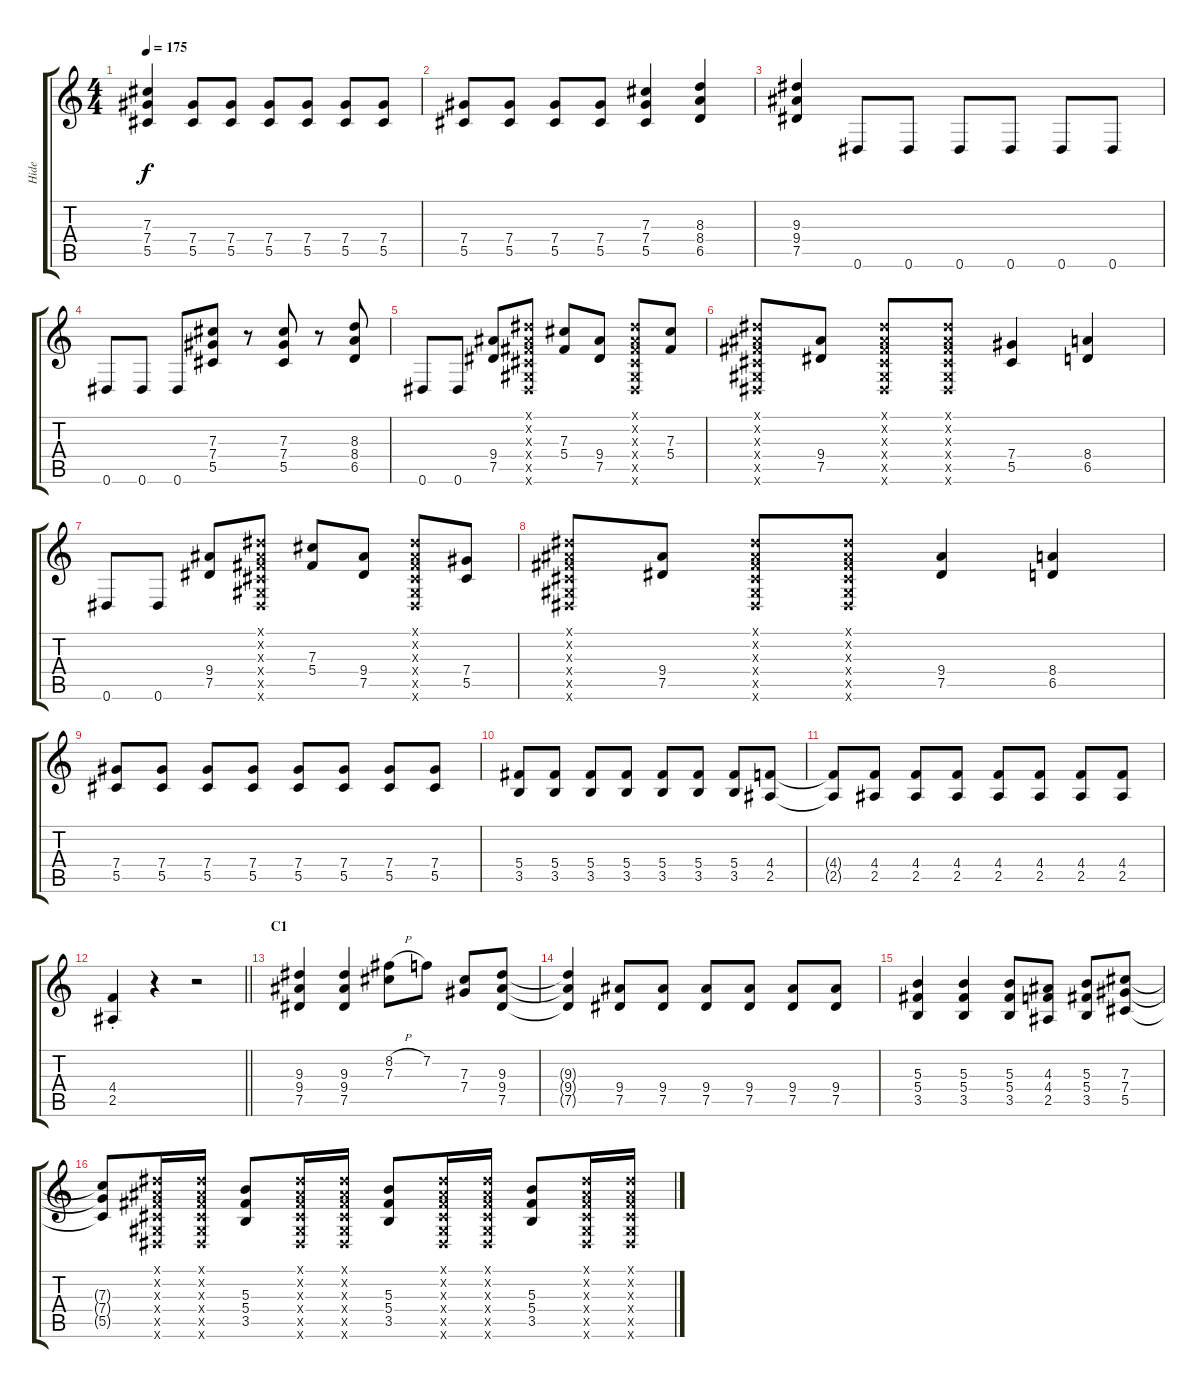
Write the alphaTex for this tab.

\track ("Hide" "Hide") {instrument distortionguitar}
\staff {score tabs}
\tuning (Eb4 Bb3 Gb3 Db3 Ab2 Eb2) {hide}
\ts (4 4)
\tempo 175
\clef g2
\ks c
(7.3 7.4 5.5).4{dy f} (7.4 5.5).8 (7.4 5.5).8 (7.4 5.5).8 (7.4 5.5).8 (7.4 5.5).8 (7.4 5.5).8 |
(7.4 5.5).8 (7.4 5.5).8 (7.4 5.5).8 (7.4 5.5).8 (7.3 7.4 5.5).4 (8.3 8.4 6.5).4 |
(9.3 9.4 7.5).4 0.6.8 0.6.8 0.6.8 0.6.8 0.6.8 0.6.8 |
0.6.8 0.6.8 0.6.8 (7.3 7.4 5.5).8 r.8 (7.3 7.4 5.5).8 r.8 (8.3 8.4 6.5).8 |
0.6.8 0.6.8 (9.4 7.5).8 (0.1{x} 0.2{x} 0.3{x} 0.4{x} 0.5{x} 0.6{x}).8 (7.3 5.4).8 (9.4 7.5).8 (0.1{x} 0.2{x} 0.3{x} 0.4{x} 0.5{x} 0.6{x}).8 (7.3 5.4).8 |
(0.1{x} 0.2{x} 0.3{x} 0.4{x} 0.5{x} 0.6{x}).8 (9.4 7.5).8 (0.1{x} 0.2{x} 0.3{x} 0.4{x} 0.5{x} 0.6{x}).8 (0.1{x} 0.2{x} 0.3{x} 0.4{x} 0.5{x} 0.6{x}).8 (7.4 5.5).4 (8.4 6.5).4 |
0.6.8 0.6.8 (9.4 7.5).8 (0.1{x} 0.2{x} 0.3{x} 0.4{x} 0.5{x} 0.6{x}).8 (7.3 5.4).8 (9.4 7.5).8 (0.1{x} 0.2{x} 0.3{x} 0.4{x} 0.5{x} 0.6{x}).8 (7.4 5.5).8 |
(0.1{x} 0.2{x} 0.3{x} 0.4{x} 0.5{x} 0.6{x}).8 (9.4 7.5).8 (0.1{x} 0.2{x} 0.3{x} 0.4{x} 0.5{x} 0.6{x}).8 (0.1{x} 0.2{x} 0.3{x} 0.4{x} 0.5{x} 0.6{x}).8 (9.4 7.5).4 (8.4 6.5).4 |
(7.4 5.5).8 (7.4 5.5).8 (7.4 5.5).8 (7.4 5.5).8 (7.4 5.5).8 (7.4 5.5).8 (7.4 5.5).8 (7.4 5.5).8 |
(5.4 3.5).8 (5.4 3.5).8 (5.4 3.5).8 (5.4 3.5).8 (5.4 3.5).8 (5.4 3.5).8 (5.4 3.5).8 (4.4 2.5).8 |
(4.4{t} 2.5{t}).8 (4.4 2.5).8 (4.4 2.5).8 (4.4 2.5).8 (4.4 2.5).8 (4.4 2.5).8 (4.4 2.5).8 (4.4 2.5).8 |
\barLineRight lightlight
(4.4{st} 2.5{st}).4 r.4 r.2 |
\section ("" "C1")
(9.3 9.4 7.5).4 (9.3 9.4 7.5).4 (8.2{h} 7.3).8 7.2.8 (7.3 7.4).8 (9.3 9.4 7.5).8 |
(9.3{t} 9.4{t} 7.5{t}).4 (9.4 7.5).8 (9.4 7.5).8 (9.4 7.5).8 (9.4 7.5).8 (9.4 7.5).8 (9.4 7.5).8 |
(5.3 5.4 3.5).4 (5.3 5.4 3.5).4 (5.3 5.4 3.5).8 (4.3 4.4 2.5).8 (5.3 5.4 3.5).8 (7.3 7.4 5.5).8 |
(7.3{t} 7.4{t} 5.5{t}).8 (0.1{x} 0.2{x} 0.3{x} 0.4{x} 0.5{x} 0.6{x}).16 (0.1{x} 0.2{x} 0.3{x} 0.4{x} 0.5{x} 0.6{x}).16 (5.3 5.4 3.5).8 (0.1{x} 0.2{x} 0.3{x} 0.4{x} 0.5{x} 0.6{x}).16 (0.1{x} 0.2{x} 0.3{x} 0.4{x} 0.5{x} 0.6{x}).16 (5.3 5.4 3.5).8 (0.1{x} 0.2{x} 0.3{x} 0.4{x} 0.5{x} 0.6{x}).16 (0.1{x} 0.2{x} 0.3{x} 0.4{x} 0.5{x} 0.6{x}).16 (5.3 5.4 3.5).8 (0.1{x} 0.2{x} 0.3{x} 0.4{x} 0.5{x} 0.6{x}).16 (0.1{x} 0.2{x} 0.3{x} 0.4{x} 0.5{x} 0.6{x}).16
